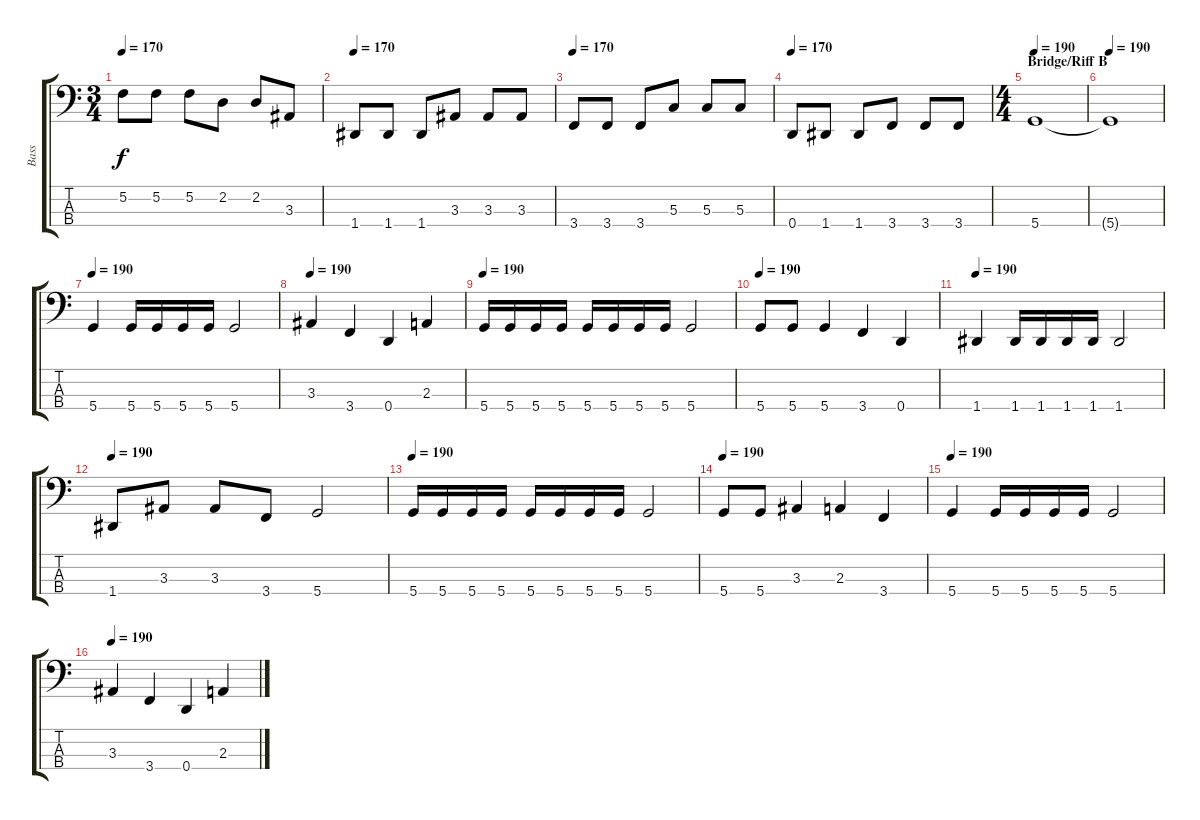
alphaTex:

\track ("Bass" "Bass") {instrument electricbasspick}
\staff {score tabs}
\tuning (F2 C2 G1 D1) {hide}
\ts (3 4)
\tempo 170
\clef f4
\ks c
5.2.8{dy f} 5.2.8 5.2.8 2.2.8 2.2.8 3.3.8 |
\tempo 170
1.4.8 1.4.8 1.4.8 3.3.8 3.3.8 3.3.8 |
\tempo 170
3.4.8 3.4.8 3.4.8 5.3.8 5.3.8 5.3.8 |
\tempo 170
0.4.8 1.4.8 1.4.8 3.4.8 3.4.8 3.4.8 |
\ts (4 4)
\section ("" "Bridge/Riff B")
\tempo 190
5.4.1 |
\tempo 190
5.4{t}.1 |
\tempo 190
5.4.4 5.4.16 5.4.16 5.4.16 5.4.16 5.4.2 |
\tempo 190
3.3.4 3.4.4 0.4.4 2.3.4 |
\tempo 190
5.4.16 5.4.16 5.4.16 5.4.16 5.4.16 5.4.16 5.4.16 5.4.16 5.4.2 |
\tempo 190
5.4.8 5.4.8 5.4.4 3.4.4 0.4.4 |
\tempo 190
1.4.4 1.4.16 1.4.16 1.4.16 1.4.16 1.4.2 |
\tempo 190
1.4.8 3.3.8 3.3.8 3.4.8 5.4.2 |
\section ("" "")
\tempo 190
5.4.16 5.4.16 5.4.16 5.4.16 5.4.16 5.4.16 5.4.16 5.4.16 5.4.2 |
\tempo 190
5.4.8 5.4.8 3.3.4 2.3.4 3.4.4 |
\tempo 190
5.4.4 5.4.16 5.4.16 5.4.16 5.4.16 5.4.2 |
\tempo 190
3.3.4 3.4.4 0.4.4 2.3.4
